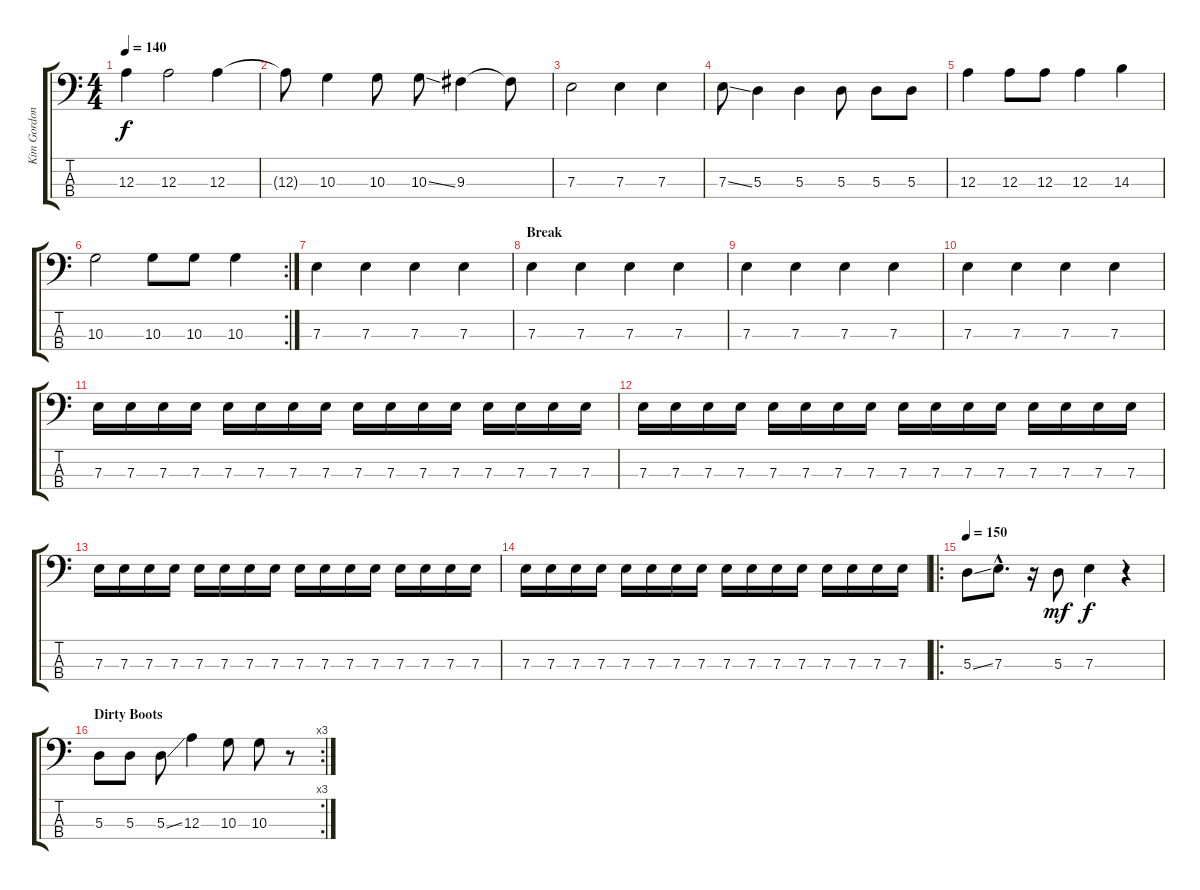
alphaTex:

\track ("Kim Gordon" "Kim Gordon") {instrument electricbassfinger}
\staff {score tabs}
\tuning (G2 D2 A1 E1) {hide}
\ts (4 4)
\tempo 140
\clef f4
\ks c
12.3.4{dy f} 12.3.2 12.3.4 |
12.3{t}.8 10.3.4 10.3.8 10.3{ss}.8 9.3.4 9.3{t}.8 |
7.3.2 7.3.4 7.3.4 |
7.3{ss}.8 5.3.4 5.3.4 5.3.8 5.3.8 5.3.8 |
12.3.4 12.3.8 12.3.8 12.3.4 14.3.4 |
\rc 2
10.3.2 10.3.8 10.3.8 10.3.4 |
7.3.4 7.3.4 7.3.4 7.3.4 |
\section ("" "Break")
7.3.4 7.3.4 7.3.4 7.3.4 |
7.3.4 7.3.4 7.3.4 7.3.4 |
7.3.4 7.3.4 7.3.4 7.3.4 |
7.3.16 7.3.16 7.3.16 7.3.16 7.3.16 7.3.16 7.3.16 7.3.16 7.3.16 7.3.16 7.3.16 7.3.16 7.3.16 7.3.16 7.3.16 7.3.16 |
7.3.16 7.3.16 7.3.16 7.3.16 7.3.16 7.3.16 7.3.16 7.3.16 7.3.16 7.3.16 7.3.16 7.3.16 7.3.16 7.3.16 7.3.16 7.3.16 |
7.3.16 7.3.16 7.3.16 7.3.16 7.3.16 7.3.16 7.3.16 7.3.16 7.3.16 7.3.16 7.3.16 7.3.16 7.3.16 7.3.16 7.3.16 7.3.16 |
7.3.16 7.3.16 7.3.16 7.3.16 7.3.16 7.3.16 7.3.16 7.3.16 7.3.16 7.3.16 7.3.16 7.3.16 7.3.16 7.3.16 7.3.16 7.3.16 |
\ro
\tempo 150
5.3{ss}.8 7.3{hac}.8{d} r.16 5.3.8{dy mf} 7.3.4{dy f} r.4 |
\rc 3
\section ("" "Dirty Boots")
5.3.8 5.3.8 5.3{ss}.8 12.3.4 10.3.8 10.3.8 r.8
